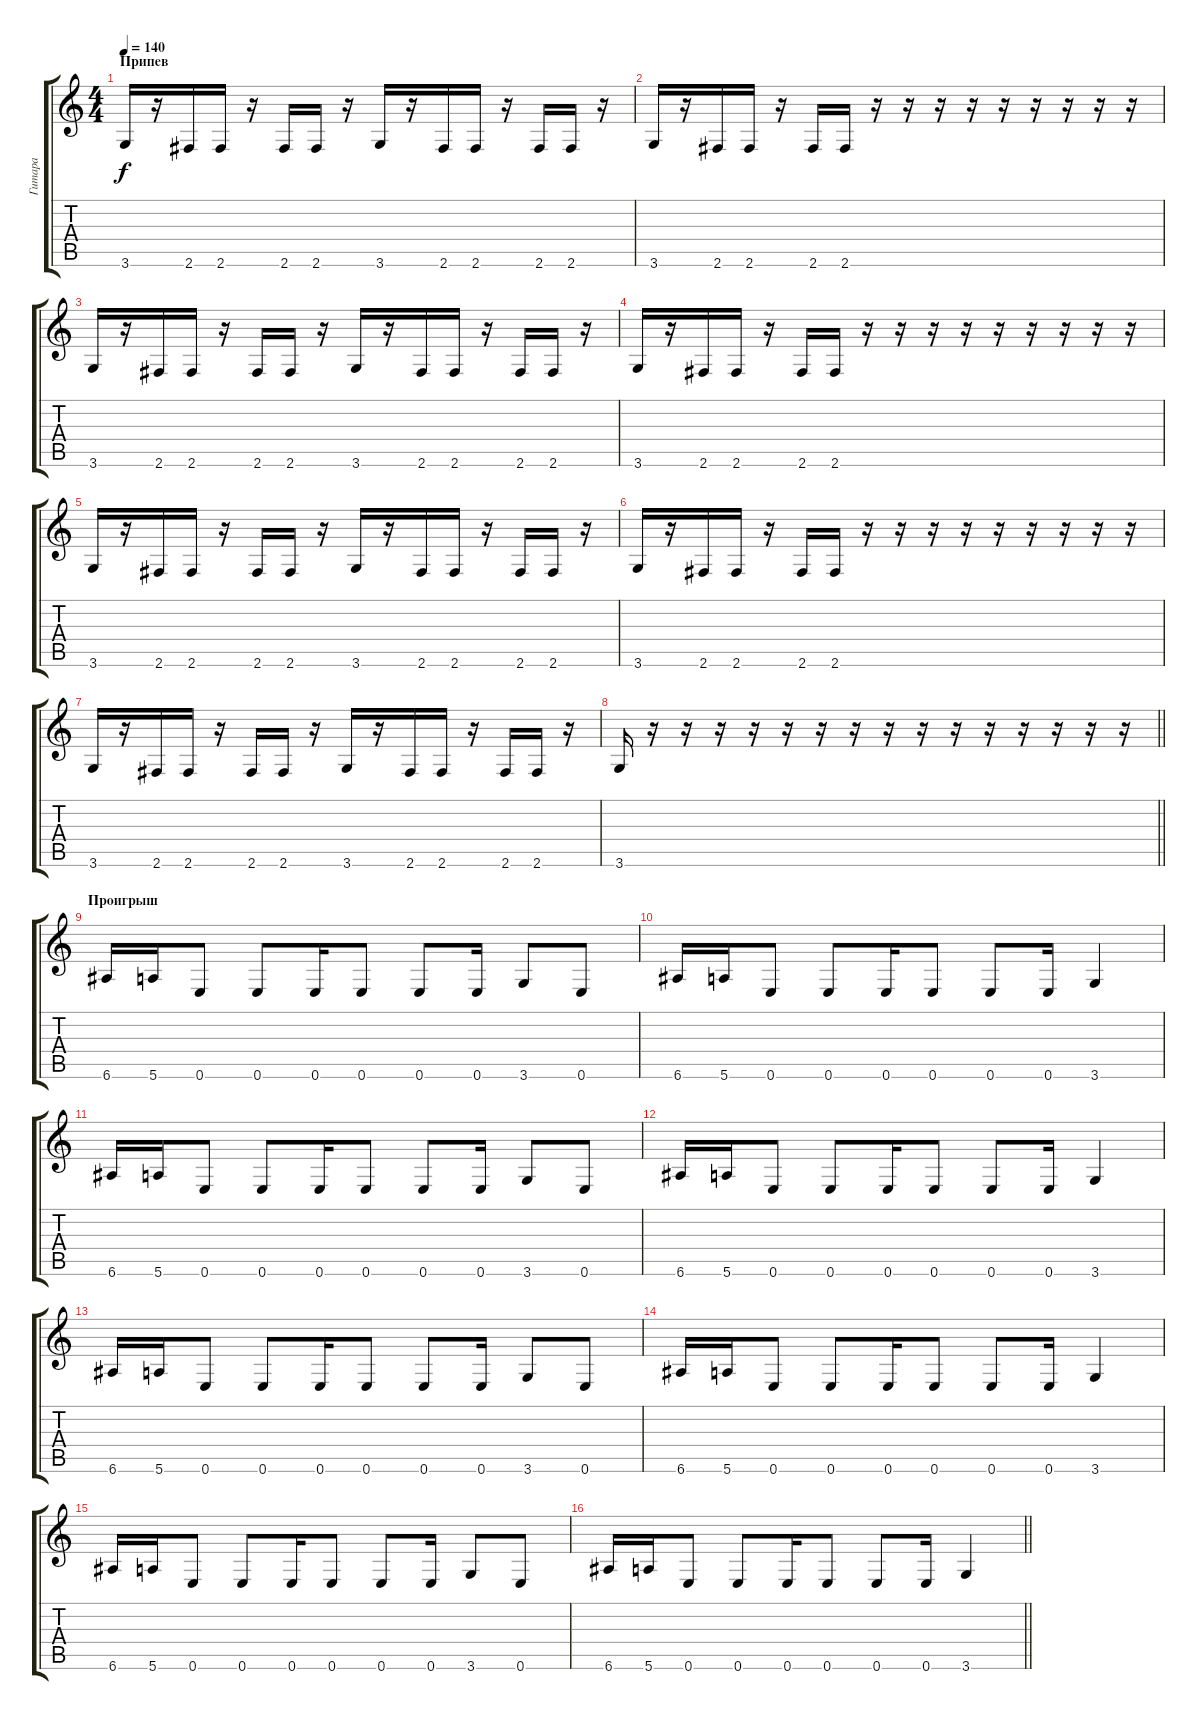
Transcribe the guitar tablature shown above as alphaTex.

\track ("Гитара" "Гитара") {instrument distortionguitar}
\staff {score tabs}
\tuning (E4 B3 G3 D3 A2 E2) {hide}
\ts (4 4)
\section ("" "Припев")
\tempo 140
\clef g2
\ks c
3.6.16{dy f} r.16 2.6.16 2.6.16 r.16 2.6.16 2.6.16 r.16 3.6.16 r.16 2.6.16 2.6.16 r.16 2.6.16 2.6.16 r.16 |
3.6.16 r.16 2.6.16 2.6.16 r.16 2.6.16 2.6.16 r.16 r.16 r.16 r.16 r.16 r.16 r.16 r.16 r.16 |
3.6.16 r.16 2.6.16 2.6.16 r.16 2.6.16 2.6.16 r.16 3.6.16 r.16 2.6.16 2.6.16 r.16 2.6.16 2.6.16 r.16 |
3.6.16 r.16 2.6.16 2.6.16 r.16 2.6.16 2.6.16 r.16 r.16 r.16 r.16 r.16 r.16 r.16 r.16 r.16 |
3.6.16 r.16 2.6.16 2.6.16 r.16 2.6.16 2.6.16 r.16 3.6.16 r.16 2.6.16 2.6.16 r.16 2.6.16 2.6.16 r.16 |
3.6.16 r.16 2.6.16 2.6.16 r.16 2.6.16 2.6.16 r.16 r.16 r.16 r.16 r.16 r.16 r.16 r.16 r.16 |
3.6.16 r.16 2.6.16 2.6.16 r.16 2.6.16 2.6.16 r.16 3.6.16 r.16 2.6.16 2.6.16 r.16 2.6.16 2.6.16 r.16 |
\barLineRight lightlight
3.6.16 r.16 r.16 r.16 r.16 r.16 r.16 r.16 r.16 r.16 r.16 r.16 r.16 r.16 r.16 r.16 |
\section ("" "Проигрыш")
6.6.16 5.6.16 0.6.8 0.6.8 0.6.16 0.6.8 0.6.8 0.6.16 3.6.8 0.6.8 |
6.6.16 5.6.16 0.6.8 0.6.8 0.6.16 0.6.8 0.6.8 0.6.16 3.6.4 |
6.6.16 5.6.16 0.6.8 0.6.8 0.6.16 0.6.8 0.6.8 0.6.16 3.6.8 0.6.8 |
6.6.16 5.6.16 0.6.8 0.6.8 0.6.16 0.6.8 0.6.8 0.6.16 3.6.4 |
6.6.16 5.6.16 0.6.8 0.6.8 0.6.16 0.6.8 0.6.8 0.6.16 3.6.8 0.6.8 |
6.6.16 5.6.16 0.6.8 0.6.8 0.6.16 0.6.8 0.6.8 0.6.16 3.6.4 |
6.6.16 5.6.16 0.6.8 0.6.8 0.6.16 0.6.8 0.6.8 0.6.16 3.6.8 0.6.8 |
\barLineRight lightlight
6.6.16 5.6.16 0.6.8 0.6.8 0.6.16 0.6.8 0.6.8 0.6.16 3.6.4
